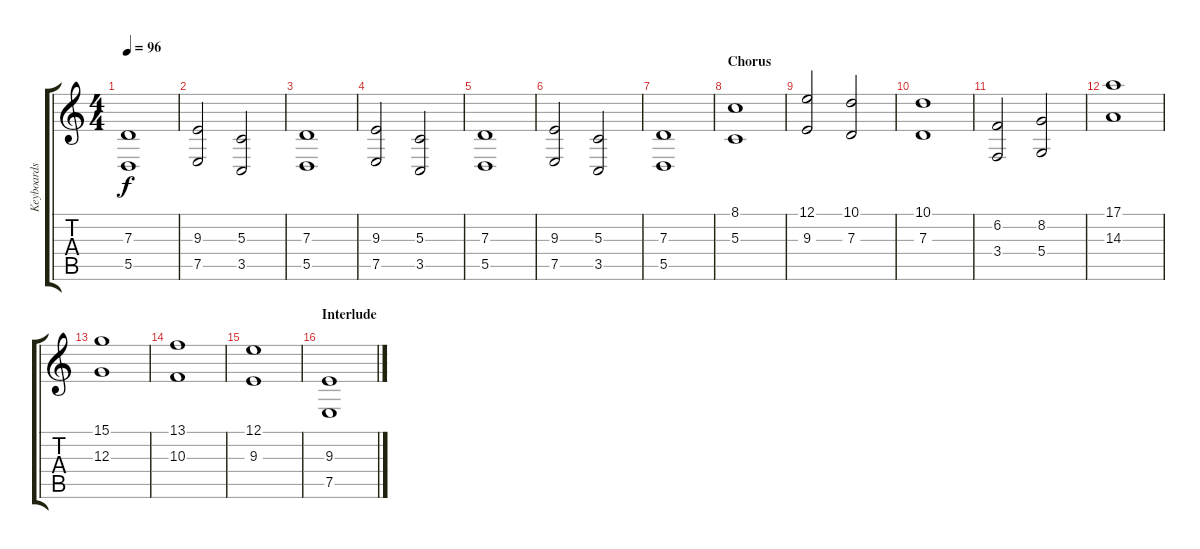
\track ("Keyboards" "Keyboards") {instrument stringensemble1}
\staff {score tabs}
\tuning (E4 B3 G3 D3 A2 E2) {hide}
\ts (4 4)
\tempo 96
\clef g2
\ks c
(7.3 5.5).1{dy f} |
(9.3 7.5).2 (5.3 3.5).2 |
(7.3 5.5).1 |
(9.3 7.5).2 (5.3 3.5).2 |
(7.3 5.5).1 |
(9.3 7.5).2 (5.3 3.5).2 |
(7.3 5.5).1 |
\section ("" "Chorus")
(8.1 5.3).1 |
(12.1 9.3).2 (10.1 7.3).2 |
(10.1 7.3).1 |
(6.2 3.4).2 (8.2 5.4).2 |
(17.1 14.3).1 |
(15.1 12.3).1 |
(13.1 10.3).1 |
(12.1 9.3).1 |
\section ("" "Interlude")
(9.3 7.5).1
